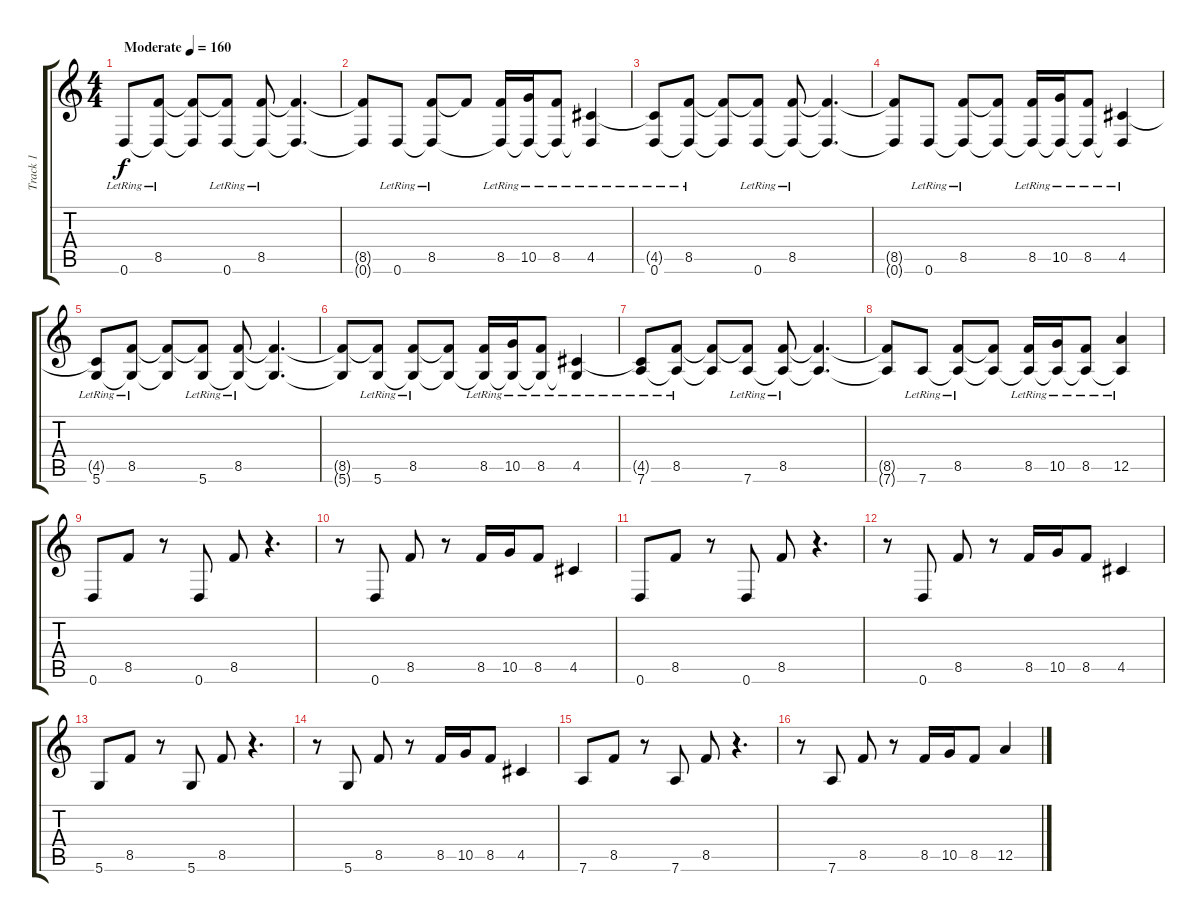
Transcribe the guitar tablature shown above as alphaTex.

\track ("Track 1" "Track 1") {instrument overdrivenguitar}
\staff {score tabs}
\tuning (E4 B3 G3 D3 A2 D2) {hide}
\ts (4 4)
\tempo (160 "Moderate")
\clef g2
\ks c
0.6{lr}.8{dy f instrument electricguitarjazz} (8.5{lr} 0.6{t}).8 (8.5{t} 0.6{t}).8 (8.5{t} 0.6{lr}).8 (8.5{lr} 0.6{t}).8 (8.5{t} 0.6{t}).4{d} |
(8.5{t} 0.6{t}).8 0.6{lr}.8 (8.5{lr} 0.6{t}).8 8.5{t}.8 (8.5{lr} 0.6{t}).16 (10.5{lr} 0.6{t}).16 (8.5{lr} 0.6{t}).8 (4.5{lr} 0.6{t}).4 |
(4.5{t} 0.6{lr}).8 (8.5{lr} 0.6{t}).8 (8.5{t} 0.6{t}).8 (8.5{t} 0.6{lr}).8 (8.5{lr} 0.6{t}).8 (8.5{t} 0.6{t}).4{d} |
(8.5{t} 0.6{t}).8 0.6{lr}.8 (8.5{lr} 0.6{t}).8 (8.5{t} 0.6{t}).8 (8.5{lr} 0.6{t}).16 (10.5{lr} 0.6{t}).16 (8.5{lr} 0.6{t}).8 (4.5{lr} 0.6{t}).4 |
(4.5{t} 5.6{lr}).8 (8.5{lr} 5.6{t}).8 (8.5{t} 5.6{t}).8 (8.5{t} 5.6{lr}).8 (8.5{lr} 5.6{t}).8 (8.5{t} 5.6{t}).4{d} |
(8.5{t} 5.6{t}).8 (8.5{t} 5.6{lr}).8 (8.5{lr} 5.6{t}).8 (8.5{t} 5.6{t}).8 (8.5{lr} 5.6{t}).16 (10.5{lr} 5.6{t}).16 (8.5{lr} 5.6{t}).8 (4.5{lr} 5.6{t}).4 |
(4.5{t} 7.6{lr}).8 (8.5{lr} 7.6{t}).8 (8.5{t} 7.6{t}).8 (8.5{t} 7.6{lr}).8 (8.5{lr} 7.6{t}).8 (8.5{t} 7.6{t}).4{d} |
(8.5{t} 7.6{t}).8 7.6{lr}.8 (8.5{lr} 7.6{t}).8 (8.5{t} 7.6{t}).8 (8.5{lr} 7.6{t}).16 (10.5{lr} 7.6{t}).16 (8.5{lr} 7.6{t}).8 (12.5{lr} 7.6{t}).4 |
0.6.8 8.5.8 r.8 0.6.8 8.5.8 r.4{d} |
r.8 0.6.8 8.5.8 r.8 8.5.16 10.5.16 8.5.8 4.5.4 |
0.6.8 8.5.8 r.8 0.6.8 8.5.8 r.4{d} |
r.8 0.6.8 8.5.8 r.8 8.5.16 10.5.16 8.5.8 4.5.4 |
5.6.8 8.5.8 r.8 5.6.8 8.5.8 r.4{d} |
r.8 5.6.8 8.5.8 r.8 8.5.16 10.5.16 8.5.8 4.5.4 |
7.6.8 8.5.8 r.8 7.6.8 8.5.8 r.4{d} |
r.8 7.6.8 8.5.8 r.8 8.5.16 10.5.16 8.5.8 12.5.4
